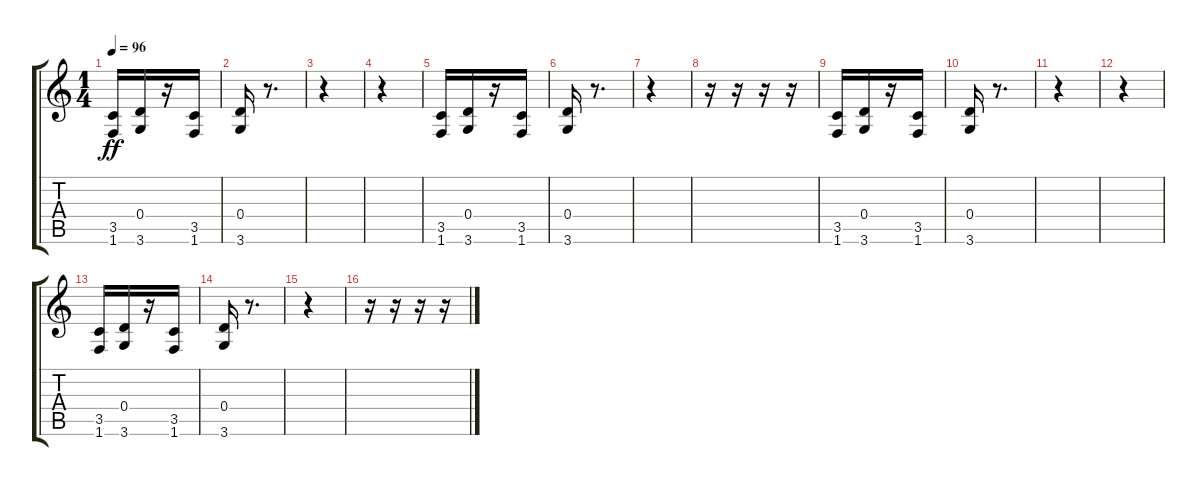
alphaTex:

\track "" {instrument distortionguitar}
\staff {score tabs}
\tuning (E4 B3 G3 D3 A2 E2) {hide}
\ts (1 4)
\tempo 96
\clef g2
\ks c
(3.5 1.6).16{dy ff} (0.4 3.6).16 r.16 (3.5 1.6).16 |
(0.4 3.6).16 r.8{d} |
r.4 |
r.4 |
(3.5 1.6).16 (0.4 3.6).16 r.16 (3.5 1.6).16 |
(0.4 3.6).16 r.8{d} |
r.4 |
r.16 r.16 r.16 r.16 |
(3.5 1.6).16 (0.4 3.6).16 r.16 (3.5 1.6).16 |
(0.4 3.6).16 r.8{d} |
r.4 |
r.4 |
(3.5 1.6).16 (0.4 3.6).16 r.16 (3.5 1.6).16 |
(0.4 3.6).16 r.8{d} |
r.4 |
r.16 r.16 r.16 r.16
